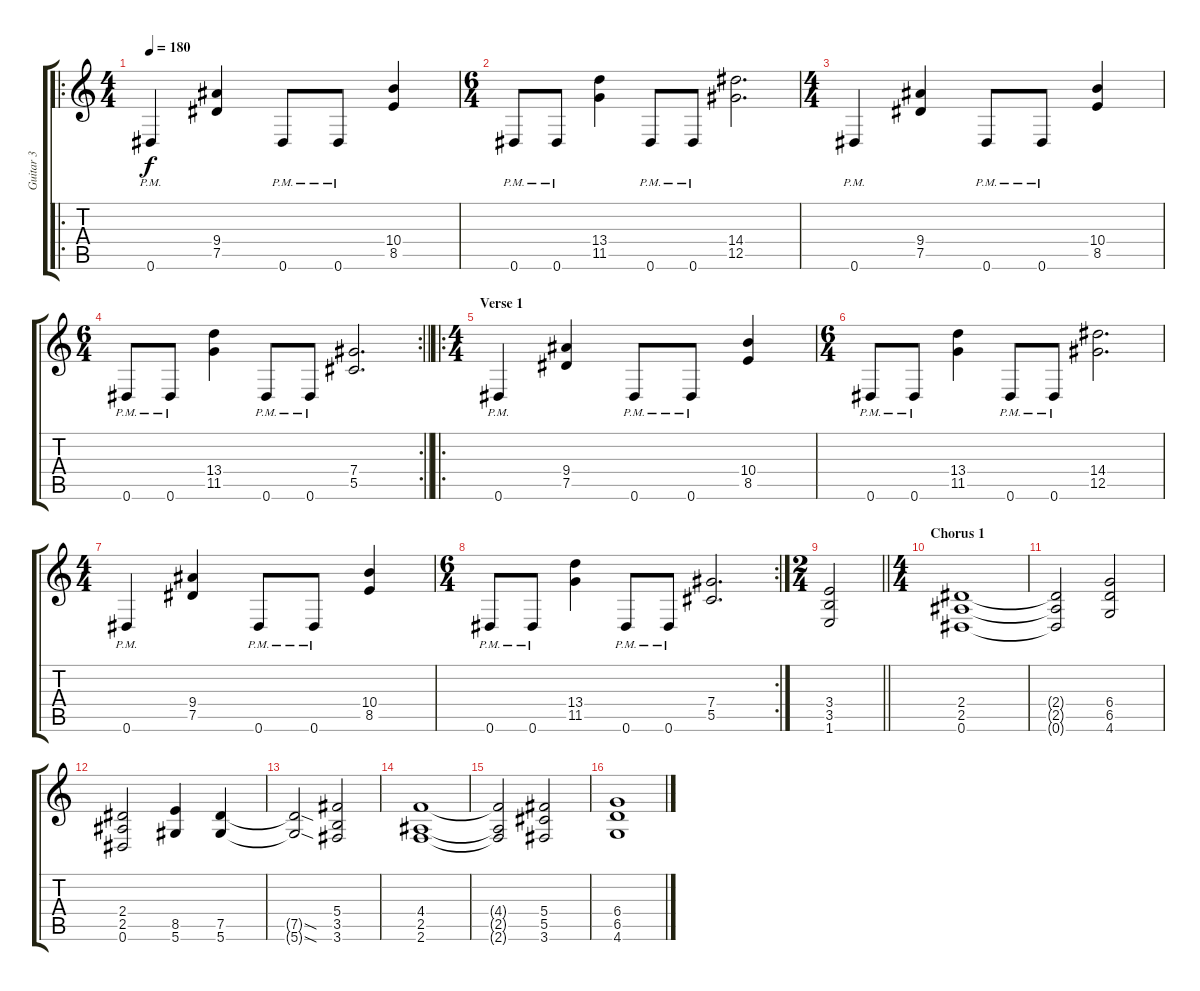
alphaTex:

\track ("Guitar 3" "Guitar 3") {instrument distortionguitar}
\staff {score tabs}
\tuning (Eb4 Bb3 Gb3 Db3 Ab2 Eb2) {hide}
\ro
\ts (4 4)
\tempo 180
\clef g2
\ks c
0.6{pm}.4{dy f} (9.4 7.5).4 0.6{pm}.8 0.6{pm}.8 (10.4 8.5).4 |
\ts (6 4)
0.6{pm}.8 0.6{pm}.8 (13.4 11.5).4 0.6{pm}.8 0.6{pm}.8 (14.4 12.5).2{d} |
\ts (4 4)
0.6{pm}.4 (9.4 7.5).4 0.6{pm}.8 0.6{pm}.8 (10.4 8.5).4 |
\rc 2
\ts (6 4)
\barLineRight lightlight
0.6{pm}.8 0.6{pm}.8 (13.4 11.5).4 0.6{pm}.8 0.6{pm}.8 (7.4 5.5).2{d} |
\ro
\ts (4 4)
\section ("" "Verse 1")
0.6{pm}.4 (9.4 7.5).4 0.6{pm}.8 0.6{pm}.8 (10.4 8.5).4 |
\ts (6 4)
0.6{pm}.8 0.6{pm}.8 (13.4 11.5).4 0.6{pm}.8 0.6{pm}.8 (14.4 12.5).2{d} |
\ts (4 4)
0.6{pm}.4 (9.4 7.5).4 0.6{pm}.8 0.6{pm}.8 (10.4 8.5).4 |
\rc 2
\ts (6 4)
0.6{pm}.8 0.6{pm}.8 (13.4 11.5).4 0.6{pm}.8 0.6{pm}.8 (7.4 5.5).2{d} |
\ts (2 4)
\barLineRight lightlight
(3.4 3.5 1.6).2 |
\ts (4 4)
\section ("" "Chorus 1")
(2.4 2.5 0.6).1 |
(2.4{t} 2.5{t} 0.6{t}).2 (6.4 6.5 4.6).2 |
(2.4 2.5 0.6).2 (8.5 5.6).4 (7.5 5.6).4 |
(7.5{sod t} 5.6{sod t}).2 (5.4 3.5 3.6).2 |
(4.4 2.5 2.6).1 |
(4.4{t} 2.5{t} 2.6{t}).2 (5.4 5.5 3.6).2 |
(6.4 6.5 4.6).1
